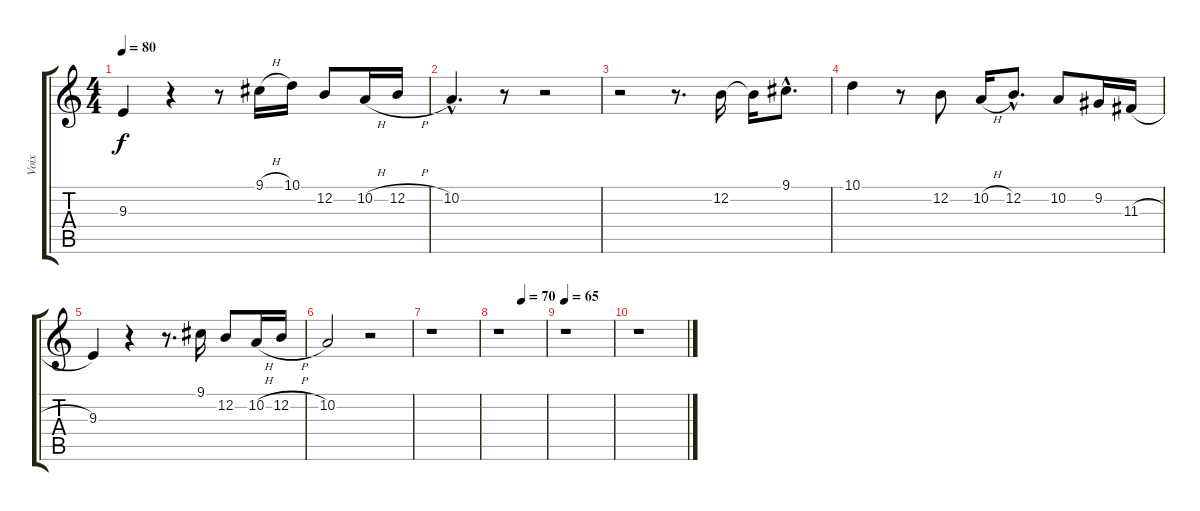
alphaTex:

\track ("Voix" "Voix") {instrument accordion}
\staff {score tabs}
\tuning (E4 B3 G3 D3 A2 E2) {hide}
\ts (4 4)
\tempo 80
\clef g2
\ks c
9.3.4{dy f} r.4 r.8 9.1{h}.16 10.1.16 12.2.8 10.2{h}.16 12.2{h}.16 |
10.2{hac}.4{d} r.8 r.2 |
r.2 r.8{d} 12.2.16 12.2{t}.16 9.1{hac}.8{d} |
10.1.4 r.8 12.2.8 10.2{h}.16 12.2{hac}.8{d} 10.2.8 9.2.16 11.3{h}.16 |
9.3.4 r.4 r.8{d} 9.1.16 12.2.8 10.2{h}.16 12.2{h}.16 |
10.2.2 r.2 |
r.1 |
\tempo (70 0.5)
r.1 |
\tempo 65
r.1 |
r.1
